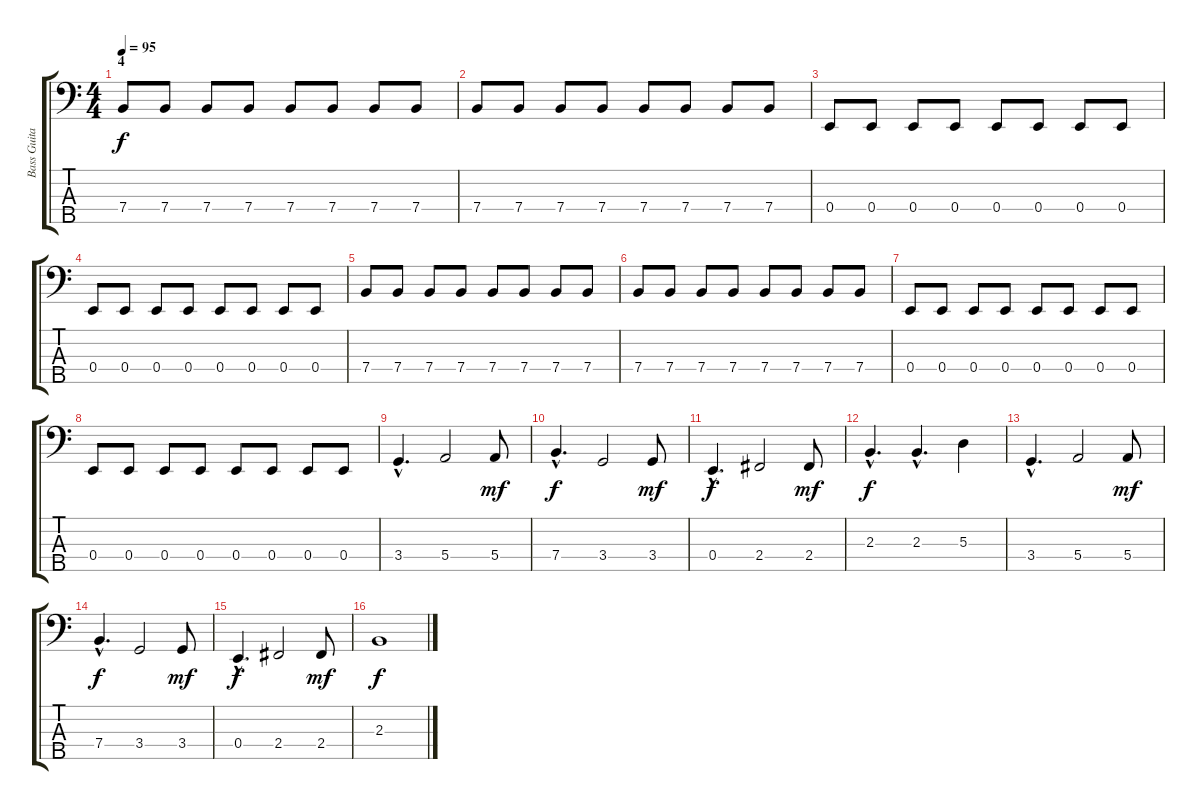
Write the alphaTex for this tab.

\track ("Bass Guitar" "Bass Guita") {instrument electricbassfinger}
\staff {score tabs}
\tuning (G2 D2 A1 E1 B0) {hide}
\ts (4 4)
\section ("" "4")
\tempo 95
\clef f4
\ks c
7.4.8{dy f} 7.4.8 7.4.8 7.4.8 7.4.8 7.4.8 7.4.8 7.4.8 |
7.4.8 7.4.8 7.4.8 7.4.8 7.4.8 7.4.8 7.4.8 7.4.8 |
0.4.8 0.4.8 0.4.8 0.4.8 0.4.8 0.4.8 0.4.8 0.4.8 |
0.4.8 0.4.8 0.4.8 0.4.8 0.4.8 0.4.8 0.4.8 0.4.8 |
7.4.8 7.4.8 7.4.8 7.4.8 7.4.8 7.4.8 7.4.8 7.4.8 |
7.4.8 7.4.8 7.4.8 7.4.8 7.4.8 7.4.8 7.4.8 7.4.8 |
0.4.8 0.4.8 0.4.8 0.4.8 0.4.8 0.4.8 0.4.8 0.4.8 |
0.4.8 0.4.8 0.4.8 0.4.8 0.4.8 0.4.8 0.4.8 0.4.8 |
3.4{hac}.4{d} 5.4.2 5.4.8{dy mf} |
7.4{hac}.4{d dy f} 3.4.2 3.4.8{dy mf} |
0.4{hac}.4{d dy f} 2.4.2 2.4.8{dy mf} |
2.3{hac}.4{d dy f} 2.3{hac}.4{d} 5.3.4 |
3.4{hac}.4{d} 5.4.2 5.4.8{dy mf} |
7.4{hac}.4{d dy f} 3.4.2 3.4.8{dy mf} |
0.4{hac}.4{d dy f} 2.4.2 2.4.8{dy mf} |
2.3.1{dy f}
